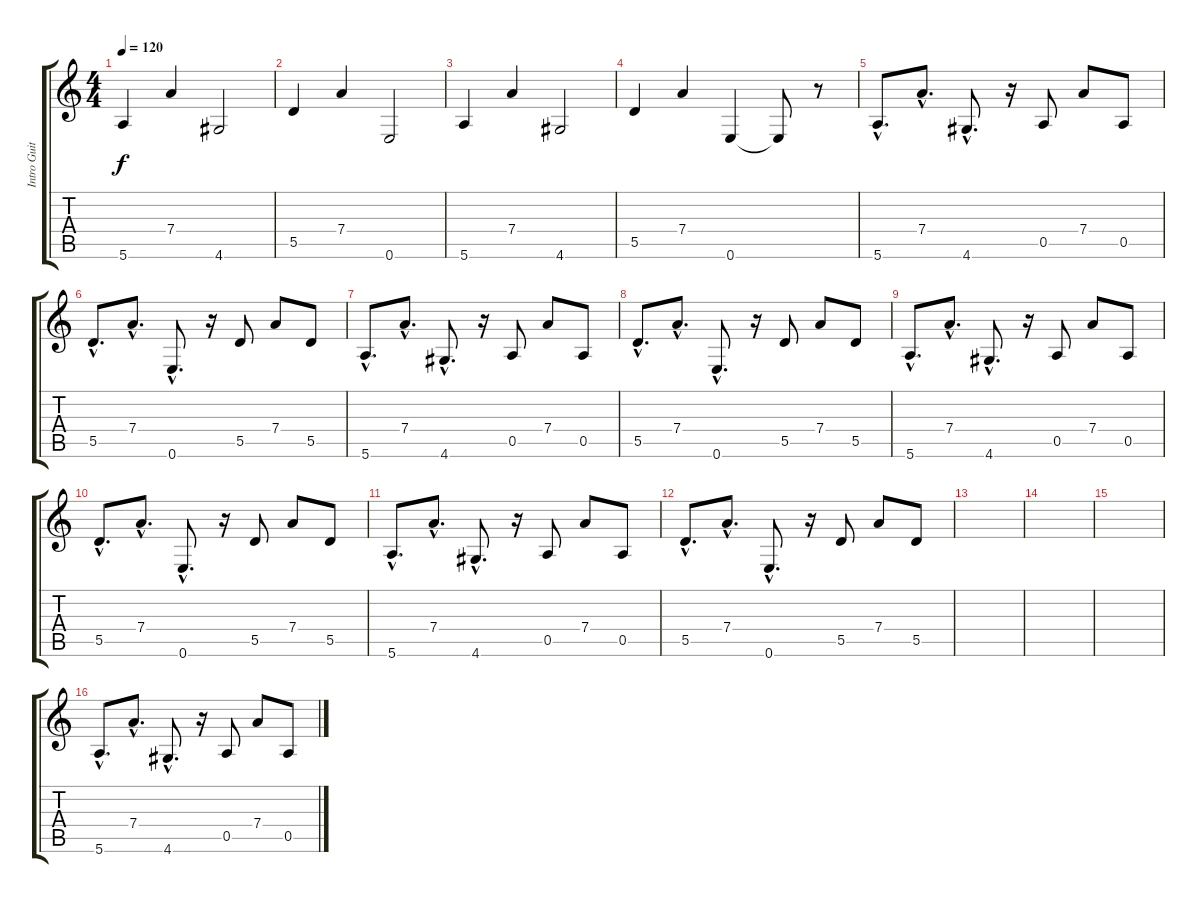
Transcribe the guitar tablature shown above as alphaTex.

\track ("Intro Guitar" "Intro Guit") {instrument acousticguitarsteel}
\staff {score tabs}
\tuning (E4 B3 G3 D3 A2 E2) {hide}
\ts (4 4)
\tempo 120
\clef g2
\ks c
5.6.4{dy f instrument acousticguitarsteel} 7.4.4 4.6.2 |
5.5.4 7.4.4 0.6.2 |
5.6.4 7.4.4 4.6.2 |
5.5.4 7.4.4 0.6.4 0.6{t}.8 r.8 |
5.6{hac}.8{d} 7.4{hac}.8{d} 4.6{hac}.8{d} r.16 0.5.8 7.4.8 0.5.8 |
5.5{hac}.8{d} 7.4{hac}.8{d} 0.6{hac}.8{d} r.16 5.5.8 7.4.8 5.5.8 |
5.6{hac}.8{d} 7.4{hac}.8{d} 4.6{hac}.8{d} r.16 0.5.8 7.4.8 0.5.8 |
5.5{hac}.8{d} 7.4{hac}.8{d} 0.6{hac}.8{d} r.16 5.5.8 7.4.8 5.5.8 |
5.6{hac}.8{d} 7.4{hac}.8{d} 4.6{hac}.8{d} r.16 0.5.8 7.4.8 0.5.8 |
5.5{hac}.8{d} 7.4{hac}.8{d} 0.6{hac}.8{d} r.16 5.5.8 7.4.8 5.5.8 |
5.6{hac}.8{d} 7.4{hac}.8{d} 4.6{hac}.8{d} r.16 0.5.8 7.4.8 0.5.8 |
5.5{hac}.8{d} 7.4{hac}.8{d} 0.6{hac}.8{d} r.16 5.5.8 7.4.8 5.5.8 |
|
|
|
5.6{hac}.8{d} 7.4{hac}.8{d} 4.6{hac}.8{d} r.16 0.5.8 7.4.8 0.5.8
